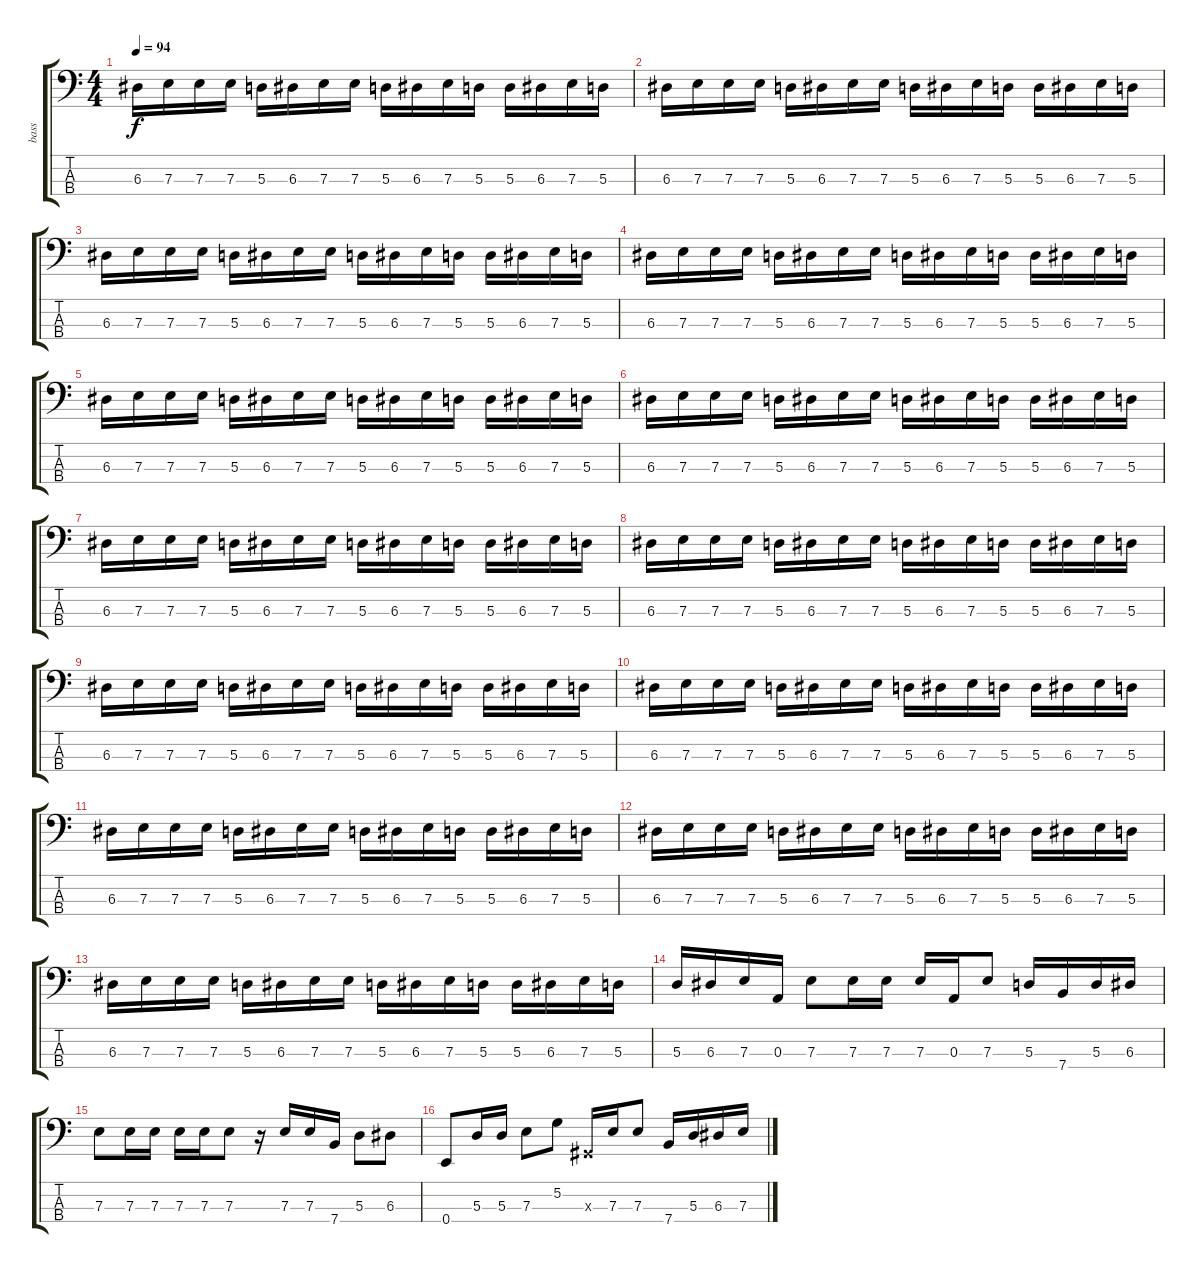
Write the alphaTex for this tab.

\track ("bass" "bass") {instrument electricbassfinger}
\staff {score tabs}
\tuning (G2 D2 A1 E1) {hide}
\ts (4 4)
\tempo 94
\clef f4
\ks c
6.3.16{dy f} 7.3.16 7.3.16 7.3.16 5.3.16 6.3.16 7.3.16 7.3.16 5.3.16 6.3.16 7.3.16 5.3.16 5.3.16 6.3.16 7.3.16 5.3.16 |
6.3.16 7.3.16 7.3.16 7.3.16 5.3.16 6.3.16 7.3.16 7.3.16 5.3.16 6.3.16 7.3.16 5.3.16 5.3.16 6.3.16 7.3.16 5.3.16 |
6.3.16 7.3.16 7.3.16 7.3.16 5.3.16 6.3.16 7.3.16 7.3.16 5.3.16 6.3.16 7.3.16 5.3.16 5.3.16 6.3.16 7.3.16 5.3.16 |
6.3.16 7.3.16 7.3.16 7.3.16 5.3.16 6.3.16 7.3.16 7.3.16 5.3.16 6.3.16 7.3.16 5.3.16 5.3.16 6.3.16 7.3.16 5.3.16 |
6.3.16 7.3.16 7.3.16 7.3.16 5.3.16 6.3.16 7.3.16 7.3.16 5.3.16 6.3.16 7.3.16 5.3.16 5.3.16 6.3.16 7.3.16 5.3.16 |
6.3.16 7.3.16 7.3.16 7.3.16 5.3.16 6.3.16 7.3.16 7.3.16 5.3.16 6.3.16 7.3.16 5.3.16 5.3.16 6.3.16 7.3.16 5.3.16 |
6.3.16 7.3.16 7.3.16 7.3.16 5.3.16 6.3.16 7.3.16 7.3.16 5.3.16 6.3.16 7.3.16 5.3.16 5.3.16 6.3.16 7.3.16 5.3.16 |
6.3.16 7.3.16 7.3.16 7.3.16 5.3.16 6.3.16 7.3.16 7.3.16 5.3.16 6.3.16 7.3.16 5.3.16 5.3.16 6.3.16 7.3.16 5.3.16 |
6.3.16 7.3.16 7.3.16 7.3.16 5.3.16 6.3.16 7.3.16 7.3.16 5.3.16 6.3.16 7.3.16 5.3.16 5.3.16 6.3.16 7.3.16 5.3.16 |
6.3.16 7.3.16 7.3.16 7.3.16 5.3.16 6.3.16 7.3.16 7.3.16 5.3.16 6.3.16 7.3.16 5.3.16 5.3.16 6.3.16 7.3.16 5.3.16 |
6.3.16 7.3.16 7.3.16 7.3.16 5.3.16 6.3.16 7.3.16 7.3.16 5.3.16 6.3.16 7.3.16 5.3.16 5.3.16 6.3.16 7.3.16 5.3.16 |
6.3.16 7.3.16 7.3.16 7.3.16 5.3.16 6.3.16 7.3.16 7.3.16 5.3.16 6.3.16 7.3.16 5.3.16 5.3.16 6.3.16 7.3.16 5.3.16 |
6.3.16 7.3.16 7.3.16 7.3.16 5.3.16 6.3.16 7.3.16 7.3.16 5.3.16 6.3.16 7.3.16 5.3.16 5.3.16 6.3.16 7.3.16 5.3.16 |
5.3.16 6.3.16 7.3.16 0.3.16 7.3.8 7.3.16 7.3.16 7.3.16 0.3.16 7.3.8 5.3.16 7.4.16 5.3.16 6.3.16 |
7.3.8 7.3.16 7.3.16 7.3.16 7.3.16 7.3.8 r.16 7.3.16 7.3.16 7.4.16 5.3.8 6.3.8 |
0.4.8 5.3.16 5.3.16 7.3.8 5.2.8 -1.3{x}.16 7.3.16 7.3.8 7.4.16 5.3.16 6.3.16 7.3.16
